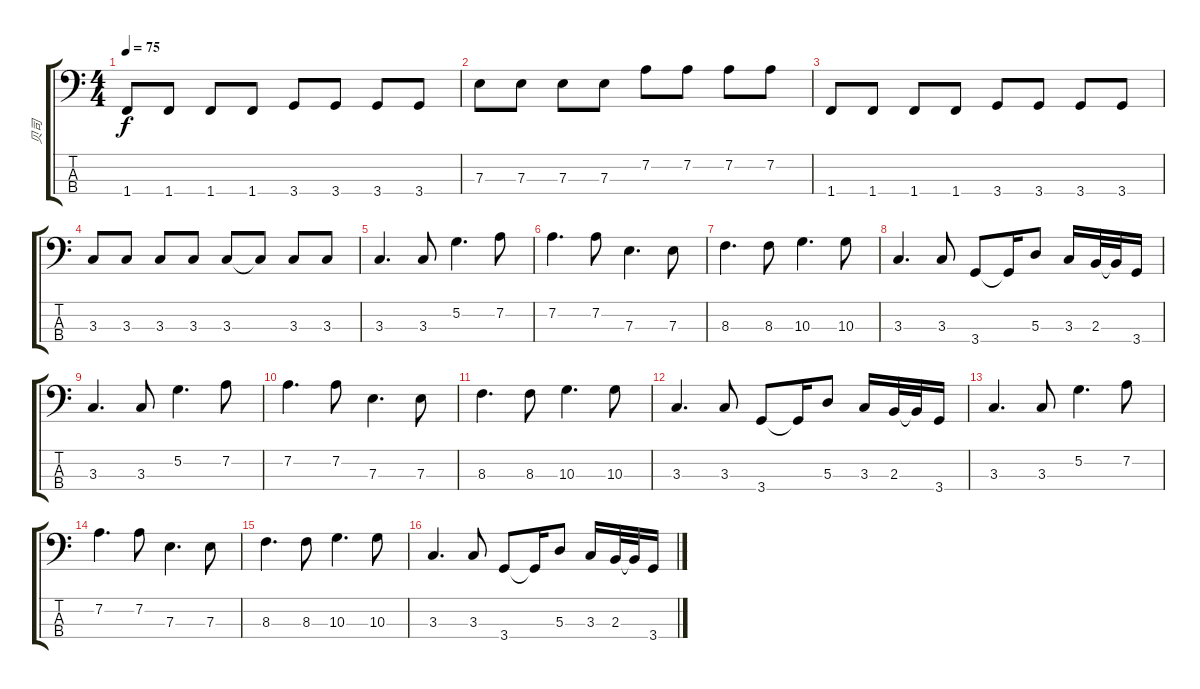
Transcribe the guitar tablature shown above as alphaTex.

\track ("贝司" "贝司") {instrument synthbass2}
\staff {score tabs}
\tuning (G2 D2 A1 E1) {hide}
\ts (4 4)
\tempo 75
\clef f4
\ks c
1.4.8{dy f} 1.4.8 1.4.8 1.4.8 3.4.8 3.4.8 3.4.8 3.4.8 |
7.3.8 7.3.8 7.3.8 7.3.8 7.2.8 7.2.8 7.2.8 7.2.8 |
1.4.8 1.4.8 1.4.8 1.4.8 3.4.8 3.4.8 3.4.8 3.4.8 |
3.3.8 3.3.8 3.3.8 3.3.8 3.3.8 3.3{t}.8 3.3.8 3.3.8 |
3.3.4{d} 3.3.8 5.2.4{d} 7.2.8 |
7.2.4{d} 7.2.8 7.3.4{d} 7.3.8 |
8.3.4{d} 8.3.8 10.3.4{d} 10.3.8 |
3.3.4{d} 3.3.8 3.4.8 3.4{t}.16 5.3.8 3.3.16 2.3.32 2.3{t}.32 3.4.16 |
3.3.4{d} 3.3.8 5.2.4{d} 7.2.8 |
7.2.4{d} 7.2.8 7.3.4{d} 7.3.8 |
8.3.4{d} 8.3.8 10.3.4{d} 10.3.8 |
3.3.4{d} 3.3.8 3.4.8 3.4{t}.16 5.3.8 3.3.16 2.3.32 2.3{t}.32 3.4.16 |
3.3.4{d} 3.3.8 5.2.4{d} 7.2.8 |
7.2.4{d} 7.2.8 7.3.4{d} 7.3.8 |
8.3.4{d} 8.3.8 10.3.4{d} 10.3.8 |
3.3.4{d} 3.3.8 3.4.8 3.4{t}.16 5.3.8 3.3.16 2.3.32 2.3{t}.32 3.4.16
